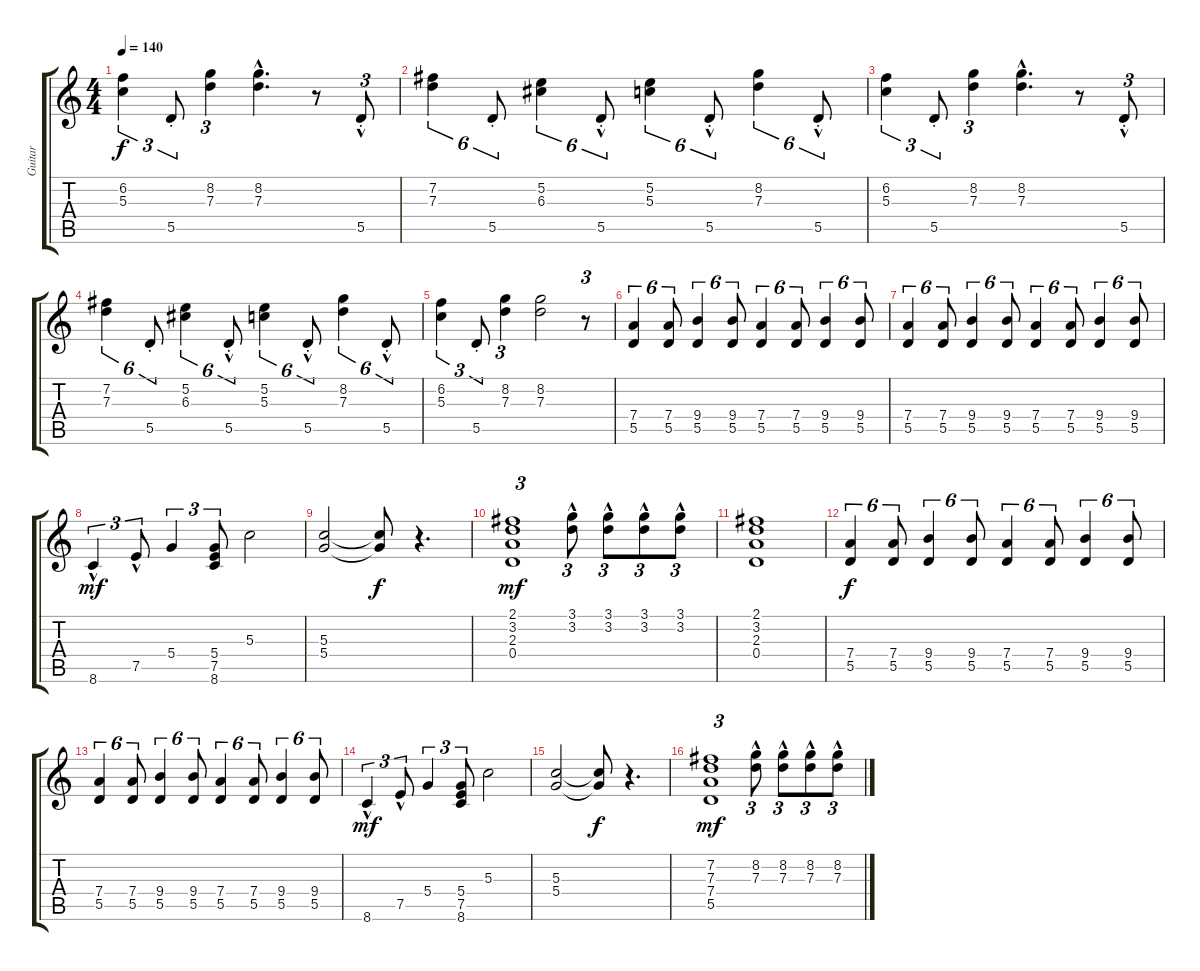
\track ("Guitar" "Guitar") {instrument electricguitarclean}
\staff {score tabs}
\tuning (E4 B3 G3 D3 A2 E2) {hide}
\ts (4 4)
\tempo 140
\clef g2
\ks c
(6.2 5.3).4{tu (3 2) dy f} 5.5{st}.8{tu (3 2)} (8.2 7.3).4{tu (3 2)} (8.2{hac} 7.3{hac}).4{d} r.8 5.5{hac st}.8{tu (3 2)} |
(7.2 7.3).4{tu (6 4)} 5.5{st}.8{tu (6 4)} (5.2 6.3).4{tu (6 4)} 5.5{hac st}.8{tu (6 4)} (5.2 5.3).4{tu (6 4)} 5.5{hac st}.8{tu (6 4)} (8.2 7.3).4{tu (6 4)} 5.5{hac st}.8{tu (6 4)} |
(6.2 5.3).4{tu (3 2)} 5.5{st}.8{tu (3 2)} (8.2 7.3).4{tu (3 2)} (8.2{hac} 7.3{hac}).4{d} r.8 5.5{hac st}.8{tu (3 2)} |
(7.2 7.3).4{tu (6 4)} 5.5{st}.8{tu (6 4)} (5.2 6.3).4{tu (6 4)} 5.5{hac st}.8{tu (6 4)} (5.2 5.3).4{tu (6 4)} 5.5{hac st}.8{tu (6 4)} (8.2 7.3).4{tu (6 4)} 5.5{hac st}.8{tu (6 4)} |
(6.2 5.3).4{tu (3 2)} 5.5{st}.8{tu (3 2)} (8.2 7.3).4{tu (3 2)} (8.2 7.3).2 r.8{tu (3 2)} |
(7.4 5.5).4{tu (6 4)} (7.4 5.5).8{tu (6 4)} (9.4 5.5).4{tu (6 4)} (9.4 5.5).8{tu (6 4)} (7.4 5.5).4{tu (6 4)} (7.4 5.5).8{tu (6 4)} (9.4 5.5).4{tu (6 4)} (9.4 5.5).8{tu (6 4)} |
(7.4 5.5).4{tu (6 4)} (7.4 5.5).8{tu (6 4)} (9.4 5.5).4{tu (6 4)} (9.4 5.5).8{tu (6 4)} (7.4 5.5).4{tu (6 4)} (7.4 5.5).8{tu (6 4)} (9.4 5.5).4{tu (6 4)} (9.4 5.5).8{tu (6 4)} |
8.6{hac}.4{tu (3 2) dy mf} 7.5{hac}.8{tu (3 2)} 5.4.4{tu (3 2)} (5.4 7.5 8.6).8{tu (3 2)} 5.3.2 |
(5.3 5.4).2 (5.3{t} 5.4{t}).8{dy f} r.4{d} |
(2.1 3.2 2.3 0.4).1{tu (3 2) dy mf} (3.1{hac} 3.2{hac}).8{tu (3 2)} (3.1{hac} 3.2{hac}).8{tu (3 2)} (3.1{hac} 3.2{hac}).8{tu (3 2)} (3.1{hac} 3.2{hac}).8{tu (3 2)} |
(2.1 3.2 2.3 0.4).1 |
(7.4 5.5).4{tu (6 4) dy f} (7.4 5.5).8{tu (6 4)} (9.4 5.5).4{tu (6 4)} (9.4 5.5).8{tu (6 4)} (7.4 5.5).4{tu (6 4)} (7.4 5.5).8{tu (6 4)} (9.4 5.5).4{tu (6 4)} (9.4 5.5).8{tu (6 4)} |
(7.4 5.5).4{tu (6 4)} (7.4 5.5).8{tu (6 4)} (9.4 5.5).4{tu (6 4)} (9.4 5.5).8{tu (6 4)} (7.4 5.5).4{tu (6 4)} (7.4 5.5).8{tu (6 4)} (9.4 5.5).4{tu (6 4)} (9.4 5.5).8{tu (6 4)} |
8.6{hac}.4{tu (3 2) dy mf} 7.5{hac}.8{tu (3 2)} 5.4.4{tu (3 2)} (5.4 7.5 8.6).8{tu (3 2)} 5.3.2 |
(5.3 5.4).2 (5.3{t} 5.4{t}).8{dy f} r.4{d} |
(7.2 7.3 7.4 5.5).1{tu (3 2) dy mf} (8.2{hac} 7.3{hac}).8{tu (3 2)} (8.2{hac} 7.3{hac}).8{tu (3 2)} (8.2{hac} 7.3{hac}).8{tu (3 2)} (8.2{hac} 7.3{hac}).8{tu (3 2)}
